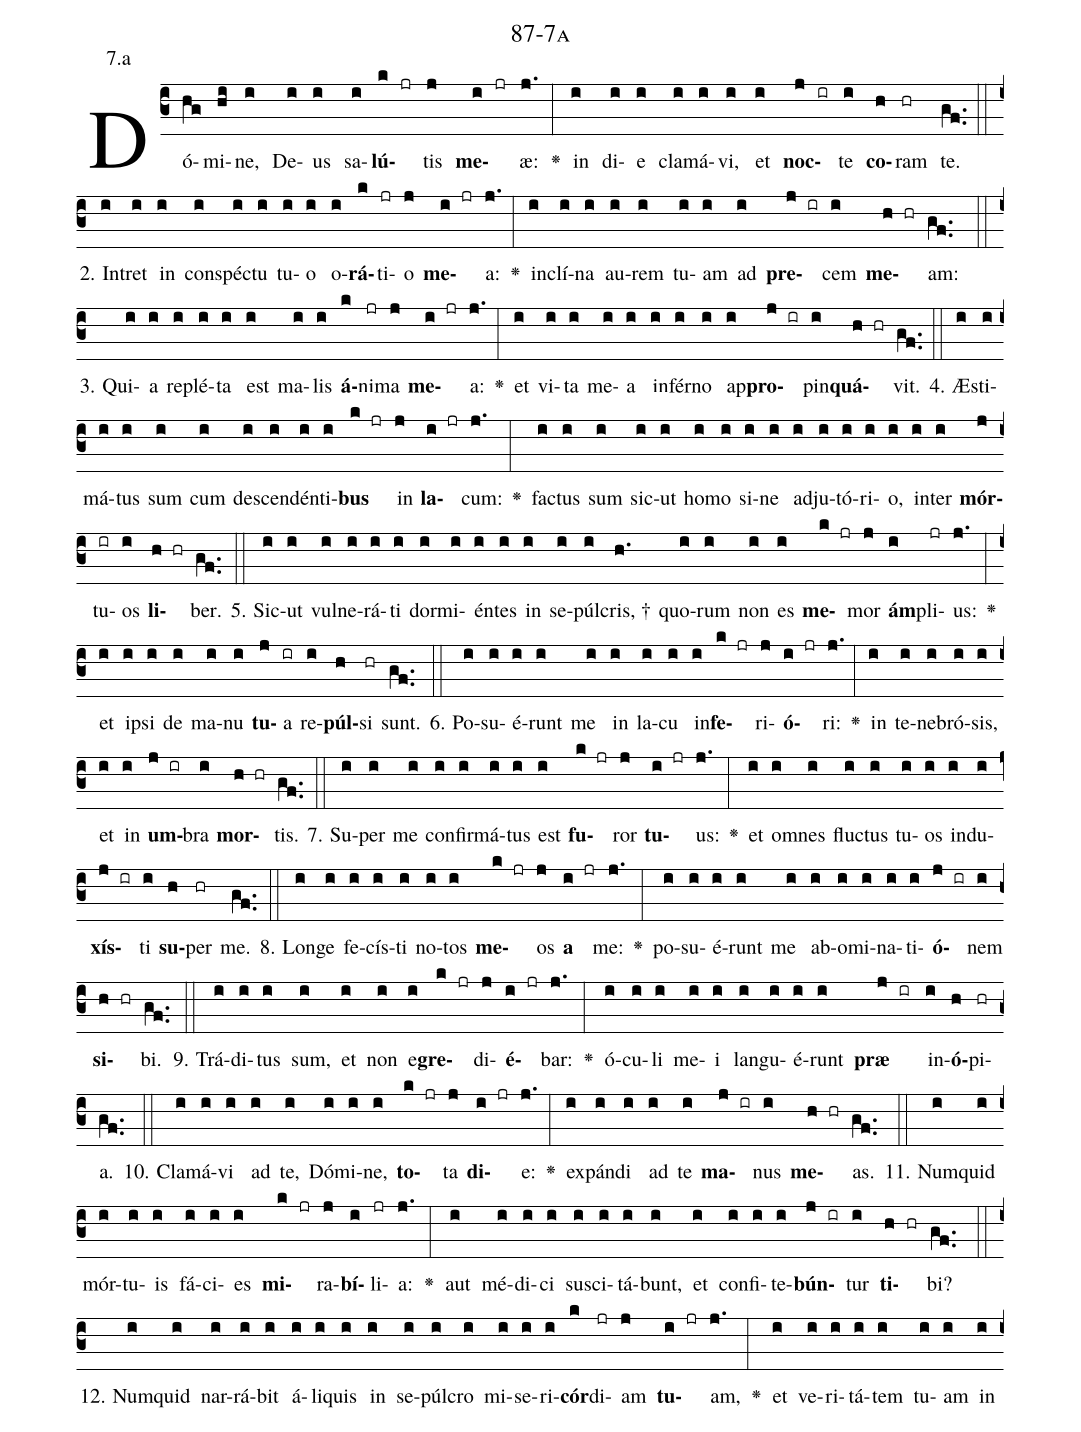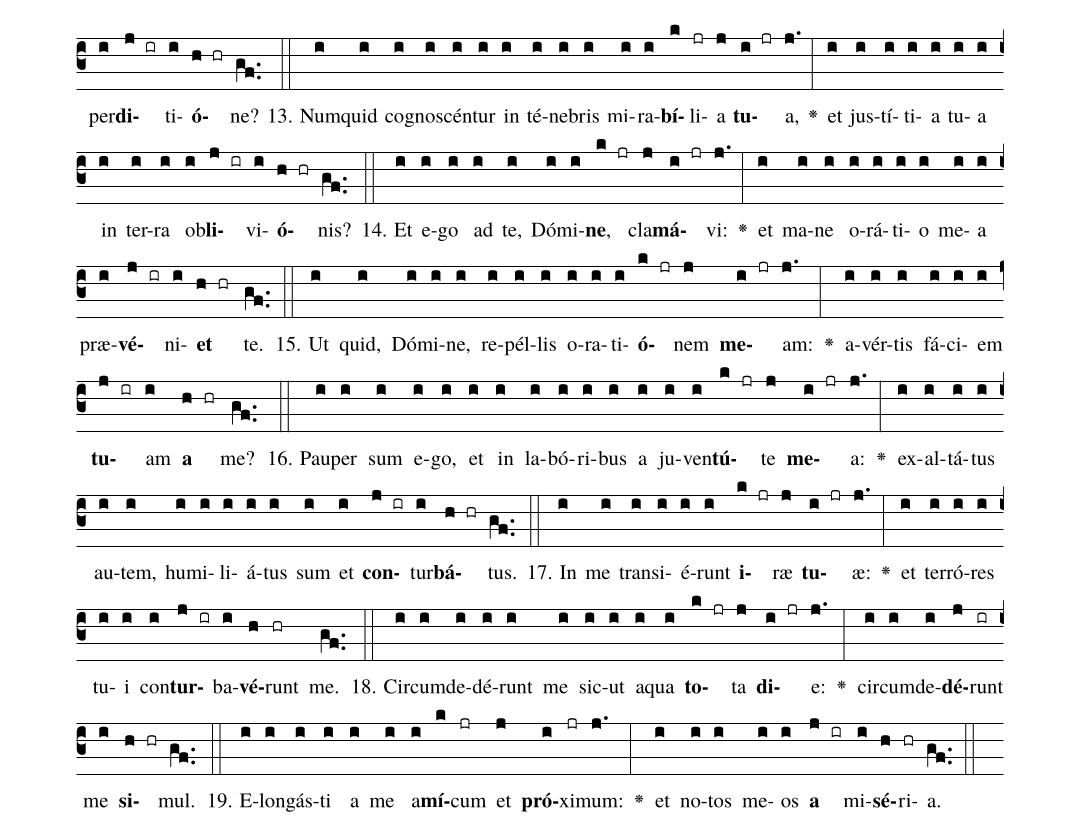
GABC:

name: 87-7a;
annotation: 7.a;
%%
(c3)Dó(hg)mi(hi)ne,(i) De(i)us(i) sa(i)<b>lú</b>(k jr)tis(j) <b>me</b>(i jr)æ:(j.) <v>\greheightstar</v>(:) in(i) di(i)e(i) cla(i)má(i)vi,(i) et(i) <b>noc</b>(j ir)te(i) <b>co</b>(h)ram(hr) te.(gf..) (::)
2. In(i)tret(i) in(i) con(i)spéc(i)tu(i) tu(i)o(i) o(i)<b>rá</b>(k)ti(jr)o(j) <b>me</b>(i jr)a:(j.) <v>\greheightstar</v>(:) in(i)clí(i)na(i) au(i)rem(i) tu(i)am(i) ad(i) <b>pre</b>(j ir)cem(i) <b>me</b>(h hr)am:(gf..) (::)
3. Qui(i)a(i) re(i)plé(i)ta(i) est(i) ma(i)lis(i) <b>á</b>(k)ni(jr)ma(j) <b>me</b>(i jr)a:(j.) <v>\greheightstar</v>(:) et(i) vi(i)ta(i) me(i)a(i) in(i)fér(i)no(i) ap(i)<b>pro</b>(j ir)pin(i)<b>quá</b>(h hr)vit.(gf..) (::)
4. Æs(i)ti(i)má(i)tus(i) sum(i) cum(i) de(i)scen(i)dén(i)ti(i)<b>bus</b>(k jr) in(j) <b>la</b>(i jr)cum:(j.) <v>\greheightstar</v>(:) fac(i)tus(i) sum(i) sic(i)ut(i) ho(i)mo(i) si(i)ne(i) ad(i)ju(i)tó(i)ri(i)o,(i) in(i)ter(i) <b>mór</b>(j)tu(ir)os(i) <b>li</b>(h hr)ber.(gf..) (::)
5. Sic(i)ut(i) vul(i)ne(i)rá(i)ti(i) dor(i)mi(i)én(i)tes(i) in(i) se(i)púl(i)cris, †(h.) quo(i)rum(i) non(i) es(i) <b>me</b>(k jr)mor(j) <b>ám</b>(i)pli(jr)us:(j.) <v>\greheightstar</v>(:) et(i) ip(i)si(i) de(i) ma(i)nu(i) <b>tu</b>(j)a(ir) re(i)<b>púl</b>(h)si(hr) sunt.(gf..) (::)
6. Po(i)su(i)é(i)runt(i) me(i) in(i) la(i)cu(i) in(i)<b>fe</b>(k jr)ri(j)<b>ó</b>(i jr)ri:(j.) <v>\greheightstar</v>(:) in(i) te(i)ne(i)bró(i)sis,(i) et(i) in(i) <b>um</b>(j ir)bra(i) <b>mor</b>(h hr)tis.(gf..) (::)
7. Su(i)per(i) me(i) con(i)fir(i)má(i)tus(i) est(i) <b>fu</b>(k jr)ror(j) <b>tu</b>(i jr)us:(j.) <v>\greheightstar</v>(:) et(i) om(i)nes(i) fluc(i)tus(i) tu(i)os(i) in(i)du(i)<b>xís</b>(j ir)ti(i) <b>su</b>(h)per(hr) me.(gf..) (::)
8. Lon(i)ge(i) fe(i)cís(i)ti(i) no(i)tos(i) <b>me</b>(k jr)os(j) <b>a</b>(i jr) me:(j.) <v>\greheightstar</v>(:) po(i)su(i)é(i)runt(i) me(i) ab(i)o(i)mi(i)na(i)ti(i)<b>ó</b>(j ir)nem(i) <b>si</b>(h hr)bi.(gf..) (::)
9. Trá(i)di(i)tus(i) sum,(i) et(i) non(i) e(i)<b>gre</b>(k jr)di(j)<b>é</b>(i jr)bar:(j.) <v>\greheightstar</v>(:) ó(i)cu(i)li(i) me(i)i(i) lan(i)gu(i)é(i)runt(i) <b>præ</b>(j ir) in(i)<b>ó</b>(h)pi(hr)a.(gf..) (::)
10. Cla(i)má(i)vi(i) ad(i) te,(i) Dó(i)mi(i)ne,(i) <b>to</b>(k jr)ta(j) <b>di</b>(i jr)e:(j.) <v>\greheightstar</v>(:) ex(i)pán(i)di(i) ad(i) te(i) <b>ma</b>(j ir)nus(i) <b>me</b>(h hr)as.(gf..) (::)
11. Num(i)quid(i) mór(i)tu(i)is(i) fá(i)ci(i)es(i) <b>mi</b>(k jr)ra(j)<b>bí</b>(i)li(jr)a:(j.) <v>\greheightstar</v>(:) aut(i) mé(i)di(i)ci(i) su(i)sci(i)tá(i)bunt,(i) et(i) con(i)fi(i)te(i)<b>bún</b>(j ir)tur(i) <b>ti</b>(h hr)bi?(gf..) (::)
12. Num(i)quid(i) nar(i)rá(i)bit(i) á(i)li(i)quis(i) in(i) se(i)púl(i)cro(i) mi(i)se(i)ri(i)<b>cór</b>(k)di(jr)am(j) <b>tu</b>(i jr)am,(j.) <v>\greheightstar</v>(:) et(i) ve(i)ri(i)tá(i)tem(i) tu(i)am(i) in(i) per(i)<b>di</b>(j ir)ti(i)<b>ó</b>(h hr)ne?(gf..) (::)
13. Num(i)quid(i) co(i)gno(i)scén(i)tur(i) in(i) té(i)ne(i)bris(i) mi(i)ra(i)<b>bí</b>(k)li(jr)a(j) <b>tu</b>(i jr)a,(j.) <v>\greheightstar</v>(:) et(i) jus(i)tí(i)ti(i)a(i) tu(i)a(i) in(i) ter(i)ra(i) ob(i)<b>li</b>(j ir)vi(i)<b>ó</b>(h hr)nis?(gf..) (::)
14. Et(i) e(i)go(i) ad(i) te,(i) Dó(i)mi(i)<b>ne</b>,(k jr) cla(j)<b>má</b>(i jr)vi:(j.) <v>\greheightstar</v>(:) et(i) ma(i)ne(i) o(i)rá(i)ti(i)o(i) me(i)a(i) præ(i)<b>vé</b>(j ir)ni(i)<b>et</b>(h hr) te.(gf..) (::)
15. Ut(i) quid,(i) Dó(i)mi(i)ne,(i) re(i)pél(i)lis(i) o(i)ra(i)ti(i)<b>ó</b>(k jr)nem(j) <b>me</b>(i jr)am:(j.) <v>\greheightstar</v>(:) a(i)vér(i)tis(i) fá(i)ci(i)em(i) <b>tu</b>(j ir)am(i) <b>a</b>(h hr) me?(gf..) (::)
16. Pau(i)per(i) sum(i) e(i)go,(i) et(i) in(i) la(i)bó(i)ri(i)bus(i) a(i) ju(i)ven(i)<b>tú</b>(k jr)te(j) <b>me</b>(i jr)a:(j.) <v>\greheightstar</v>(:) ex(i)al(i)tá(i)tus(i) au(i)tem,(i) hu(i)mi(i)li(i)á(i)tus(i) sum(i) et(i) <b>con</b>(j ir)tur(i)<b>bá</b>(h hr)tus.(gf..) (::)
17. In(i) me(i) trans(i)i(i)é(i)runt(i) <b>i</b>(k jr)ræ(j) <b>tu</b>(i jr)æ:(j.) <v>\greheightstar</v>(:) et(i) ter(i)ró(i)res(i) tu(i)i(i) con(i)<b>tur</b>(j ir)ba(i)<b>vé</b>(h)runt(hr) me.(gf..) (::)
18. Cir(i)cum(i)de(i)dé(i)runt(i) me(i) sic(i)ut(i) a(i)qua(i) <b>to</b>(k jr)ta(j) <b>di</b>(i jr)e:(j.) <v>\greheightstar</v>(:) cir(i)cum(i)de(i)<b>dé</b>(j)runt(ir) me(i) <b>si</b>(h hr)mul.(gf..) (::)
19. E(i)lon(i)gás(i)ti(i) a(i) me(i) a(i)<b>mí</b>(k)cum(jr) et(j) <b>pró</b>(i)xi(jr)mum:(j.) <v>\greheightstar</v>(:) et(i) no(i)tos(i) me(i)os(i) <b>a</b>(j ir) mi(i)<b>sé</b>(h)ri(hr)a.(gf..) (::)
